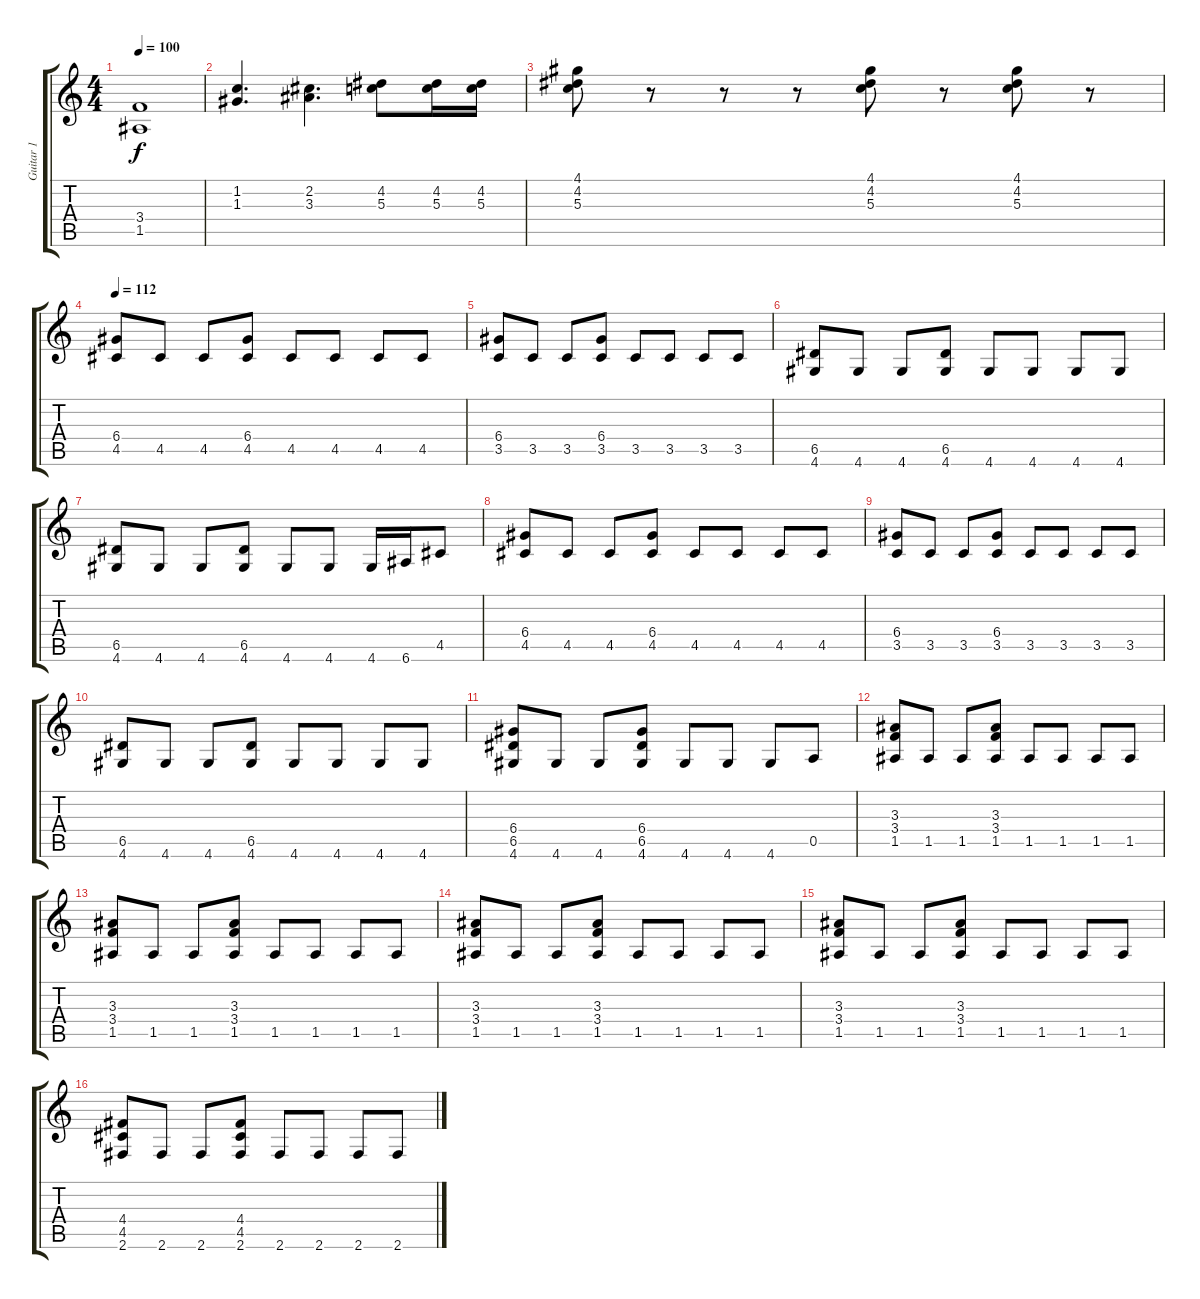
\track ("Guitar 1" "Guitar 1") {instrument overdrivenguitar}
\staff {score tabs}
\tuning (E4 B3 G3 D3 A2 E2) {hide}
\ts (4 4)
\tempo 100
\clef g2
\ks c
(3.4 1.5).1{dy f} |
(1.2 1.3).4{d} (2.2 3.3).4{d} (4.2 5.3).8 (4.2 5.3).16 (4.2 5.3).16 |
(4.1 4.2 5.3).8 r.8 r.8 r.8 (4.1 4.2 5.3).8 r.8 (4.1 4.2 5.3).8 r.8 |
\tempo 112
(6.4 4.5).8 4.5.8 4.5.8 (6.4 4.5).8 4.5.8 4.5.8 4.5.8 4.5.8 |
(6.4 3.5).8 3.5.8 3.5.8 (6.4 3.5).8 3.5.8 3.5.8 3.5.8 3.5.8 |
(6.5 4.6).8 4.6.8 4.6.8 (6.5 4.6).8 4.6.8 4.6.8 4.6.8 4.6.8 |
(6.5 4.6).8 4.6.8 4.6.8 (6.5 4.6).8 4.6.8 4.6.8 4.6.16 6.6.16 4.5.8 |
(6.4 4.5).8 4.5.8 4.5.8 (6.4 4.5).8 4.5.8 4.5.8 4.5.8 4.5.8 |
(6.4 3.5).8 3.5.8 3.5.8 (6.4 3.5).8 3.5.8 3.5.8 3.5.8 3.5.8 |
(6.5 4.6).8 4.6.8 4.6.8 (6.5 4.6).8 4.6.8 4.6.8 4.6.8 4.6.8 |
(6.4 6.5 4.6).8 4.6.8 4.6.8 (6.4 6.5 4.6).8 4.6.8 4.6.8 4.6.8 0.5.8 |
(3.3 3.4 1.5).8 1.5.8 1.5.8 (3.3 3.4 1.5).8 1.5.8 1.5.8 1.5.8 1.5.8 |
(3.3 3.4 1.5).8 1.5.8 1.5.8 (3.3 3.4 1.5).8 1.5.8 1.5.8 1.5.8 1.5.8 |
(3.3 3.4 1.5).8 1.5.8 1.5.8 (3.3 3.4 1.5).8 1.5.8 1.5.8 1.5.8 1.5.8 |
(3.3 3.4 1.5).8 1.5.8 1.5.8 (3.3 3.4 1.5).8 1.5.8 1.5.8 1.5.8 1.5.8 |
(4.4 4.5 2.6).8 2.6.8 2.6.8 (4.4 4.5 2.6).8 2.6.8 2.6.8 2.6.8 2.6.8
